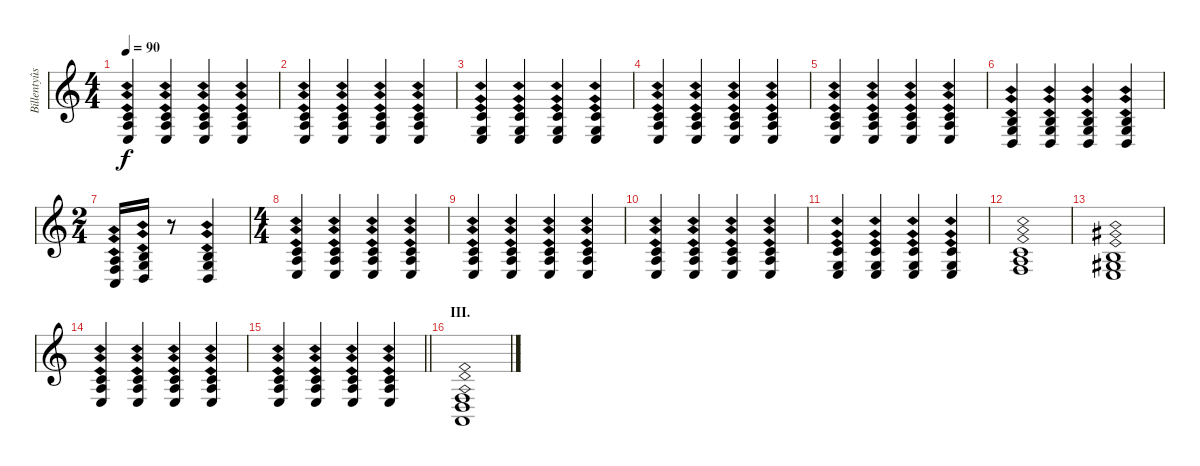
\track ("Billentyûs 2 violin-ban (Jon Lord)" "Billentyûs") {instrument electricgrandpiano}
\staff {score}
\tuning (E4 B3 G3 D3 A2 E2 B1) {hide}
\ts (4 4)
\tempo 90
\clef g2
\ks c
(1.2{ph 12} 2.3{ph 12} 2.4{ph 12}).4{dy f} (1.2{ph 12} 2.3{ph 12} 2.4{ph 12}).4 (1.2{ph 12} 2.3{ph 12} 2.4{ph 12}).4 (1.2{ph 12} 2.3{ph 12} 2.4{ph 12}).4 |
(1.2{ph 12} 2.3{ph 12} 2.4{ph 12}).4 (1.2{ph 12} 2.3{ph 12} 2.4{ph 12}).4 (1.2{ph 12} 2.3{ph 12} 2.4{ph 12}).4 (1.2{ph 12} 2.3{ph 12} 2.4{ph 12}).4 |
(1.2{ph 12} 0.3{ph 12} 2.4{ph 12}).4 (1.2{ph 12} 0.3{ph 12} 2.4{ph 12}).4 (1.2{ph 12} 0.3{ph 12} 2.4{ph 12}).4 (1.2{ph 12} 0.3{ph 12} 2.4{ph 12}).4 |
(1.2{ph 12} 2.3{ph 12} 2.4{ph 12}).4 (1.2{ph 12} 2.3{ph 12} 2.4{ph 12}).4 (1.2{ph 12} 2.3{ph 12} 2.4{ph 12}).4 (1.2{ph 12} 2.3{ph 12} 2.4{ph 12}).4 |
(1.2{ph 12} 2.3{ph 12} 2.4{ph 12}).4 (1.2{ph 12} 2.3{ph 12} 2.4{ph 12}).4 (1.2{ph 12} 2.3{ph 12} 2.4{ph 12}).4 (1.2{ph 12} 2.3{ph 12} 2.4{ph 12}).4 |
(0.2{ph 12} 0.3{ph 12} 0.4{ph 12}).4 (0.2{ph 12} 0.3{ph 12} 0.4{ph 12}).4 (0.2{ph 12} 0.3{ph 12} 0.4{ph 12}).4 (0.2{ph 12} 0.3{ph 12} 0.4{ph 12}).4 |
\ts (2 4)
(2.3{ph 12} 3.4{ph 12} 3.5{ph 12}).16 (0.2{ph 12} 0.3{ph 12} 0.4{ph 12}).16 r.8 (0.2{ph 12} 0.3{ph 12} 0.4{ph 12}).4 |
\ts (4 4)
(1.2{ph 12} 2.3{ph 12} 2.4{ph 12}).4 (1.2{ph 12} 2.3{ph 12} 2.4{ph 12}).4 (1.2{ph 12} 2.3{ph 12} 2.4{ph 12}).4 (1.2{ph 12} 2.3{ph 12} 2.4{ph 12}).4 |
(1.2{ph 12} 2.3{ph 12} 2.4{ph 12}).4 (1.2{ph 12} 2.3{ph 12} 2.4{ph 12}).4 (1.2{ph 12} 2.3{ph 12} 2.4{ph 12}).4 (1.2{ph 12} 2.3{ph 12} 2.4{ph 12}).4 |
(1.2{ph 12} 2.3{ph 12} 2.4{ph 12}).4 (1.2{ph 12} 2.3{ph 12} 2.4{ph 12}).4 (1.2{ph 12} 2.3{ph 12} 2.4{ph 12}).4 (1.2{ph 12} 2.3{ph 12} 2.4{ph 12}).4 |
(1.2{ph 12} 0.3{ph 12} 2.4{ph 12}).4 (1.2{ph 12} 0.3{ph 12} 2.4{ph 12}).4 (1.2{ph 12} 0.3{ph 12} 2.4{ph 12}).4 (1.2{ph 12} 0.3{ph 12} 2.4{ph 12}).4 |
(1.2{ph 12} 2.3{ph 12} 3.4{ph 12}).1 |
(0.2{ph 12} 1.3{ph 12} 2.4{ph 12}).1 |
(1.2{ph 12} 2.3{ph 12} 2.4{ph 12}).4 (1.2{ph 12} 2.3{ph 12} 2.4{ph 12}).4 (1.2{ph 12} 2.3{ph 12} 2.4{ph 12}).4 (1.2{ph 12} 2.3{ph 12} 2.4{ph 12}).4 |
\barLineRight lightlight
(1.2{ph 12} 2.3{ph 12} 2.4{ph 12}).4 (1.2{ph 12} 2.3{ph 12} 2.4{ph 12}).4 (1.2{ph 12} 2.3{ph 12} 2.4{ph 12}).4 (1.2{ph 12} 2.3{ph 12} 2.4{ph 12}).4 |
\section ("" "III.")
(3.4{ph 12} 5.5{ph 12} 5.6{ph 12}).1
